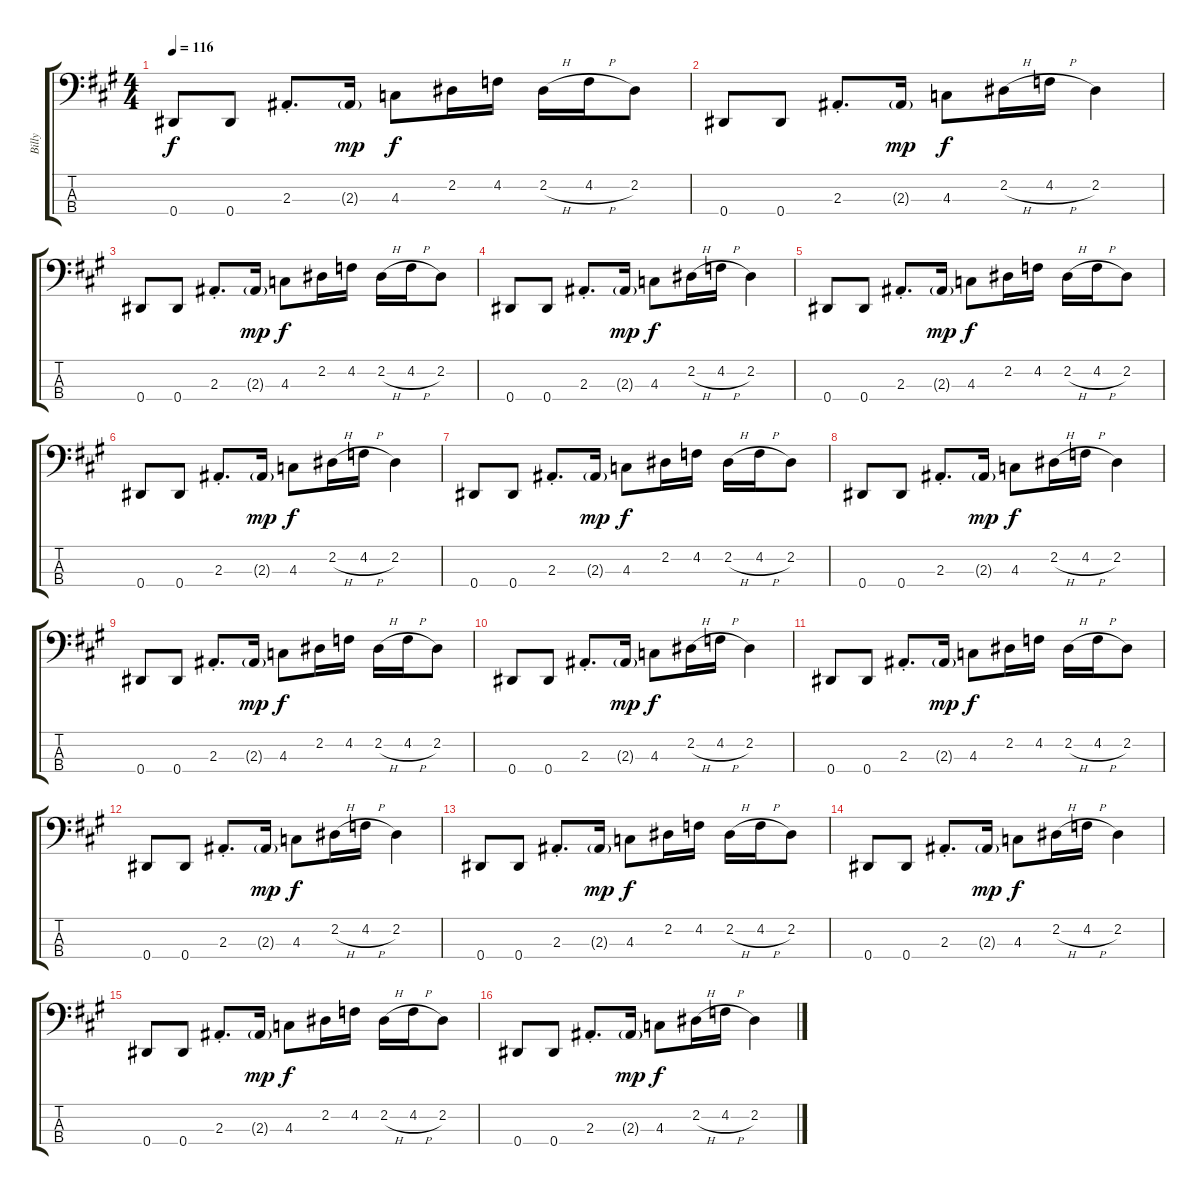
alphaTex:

\track ("Billy" "Billy") {instrument electricbassfinger}
\staff {score tabs}
\tuning (Gb2 Db2 Ab1 Eb1) {hide}
\ts (4 4)
\tempo 116
\clef f4
\ks a
0.4.8{dy f} 0.4.8 2.3{st}.8{d} 2.3{g}.16{dy mp} 4.3.8{dy f} 2.2.16 4.2.16 2.2{h}.16 4.2{h}.16 2.2.8 |
0.4.8 0.4.8 2.3{st}.8{d} 2.3{g}.16{dy mp} 4.3.8{dy f} 2.2{h}.16 4.2{h}.16 2.2.4 |
0.4.8 0.4.8 2.3{st}.8{d} 2.3{g}.16{dy mp} 4.3.8{dy f} 2.2.16 4.2.16 2.2{h}.16 4.2{h}.16 2.2.8 |
0.4.8 0.4.8 2.3{st}.8{d} 2.3{g}.16{dy mp} 4.3.8{dy f} 2.2{h}.16 4.2{h}.16 2.2.4 |
0.4.8 0.4.8 2.3{st}.8{d} 2.3{g}.16{dy mp} 4.3.8{dy f} 2.2.16 4.2.16 2.2{h}.16 4.2{h}.16 2.2.8 |
0.4.8 0.4.8 2.3{st}.8{d} 2.3{g}.16{dy mp} 4.3.8{dy f} 2.2{h}.16 4.2{h}.16 2.2.4 |
0.4.8 0.4.8 2.3{st}.8{d} 2.3{g}.16{dy mp} 4.3.8{dy f} 2.2.16 4.2.16 2.2{h}.16 4.2{h}.16 2.2.8 |
0.4.8 0.4.8 2.3{st}.8{d} 2.3{g}.16{dy mp} 4.3.8{dy f} 2.2{h}.16 4.2{h}.16 2.2.4 |
0.4.8 0.4.8 2.3{st}.8{d} 2.3{g}.16{dy mp} 4.3.8{dy f} 2.2.16 4.2.16 2.2{h}.16 4.2{h}.16 2.2.8 |
0.4.8 0.4.8 2.3{st}.8{d} 2.3{g}.16{dy mp} 4.3.8{dy f} 2.2{h}.16 4.2{h}.16 2.2.4 |
0.4.8 0.4.8 2.3{st}.8{d} 2.3{g}.16{dy mp} 4.3.8{dy f} 2.2.16 4.2.16 2.2{h}.16 4.2{h}.16 2.2.8 |
0.4.8 0.4.8 2.3{st}.8{d} 2.3{g}.16{dy mp} 4.3.8{dy f} 2.2{h}.16 4.2{h}.16 2.2.4 |
0.4.8 0.4.8 2.3{st}.8{d} 2.3{g}.16{dy mp} 4.3.8{dy f} 2.2.16 4.2.16 2.2{h}.16 4.2{h}.16 2.2.8 |
0.4.8 0.4.8 2.3{st}.8{d} 2.3{g}.16{dy mp} 4.3.8{dy f} 2.2{h}.16 4.2{h}.16 2.2.4 |
0.4.8 0.4.8 2.3{st}.8{d} 2.3{g}.16{dy mp} 4.3.8{dy f} 2.2.16 4.2.16 2.2{h}.16 4.2{h}.16 2.2.8 |
0.4.8 0.4.8 2.3{st}.8{d} 2.3{g}.16{dy mp} 4.3.8{dy f} 2.2{h}.16 4.2{h}.16 2.2.4
